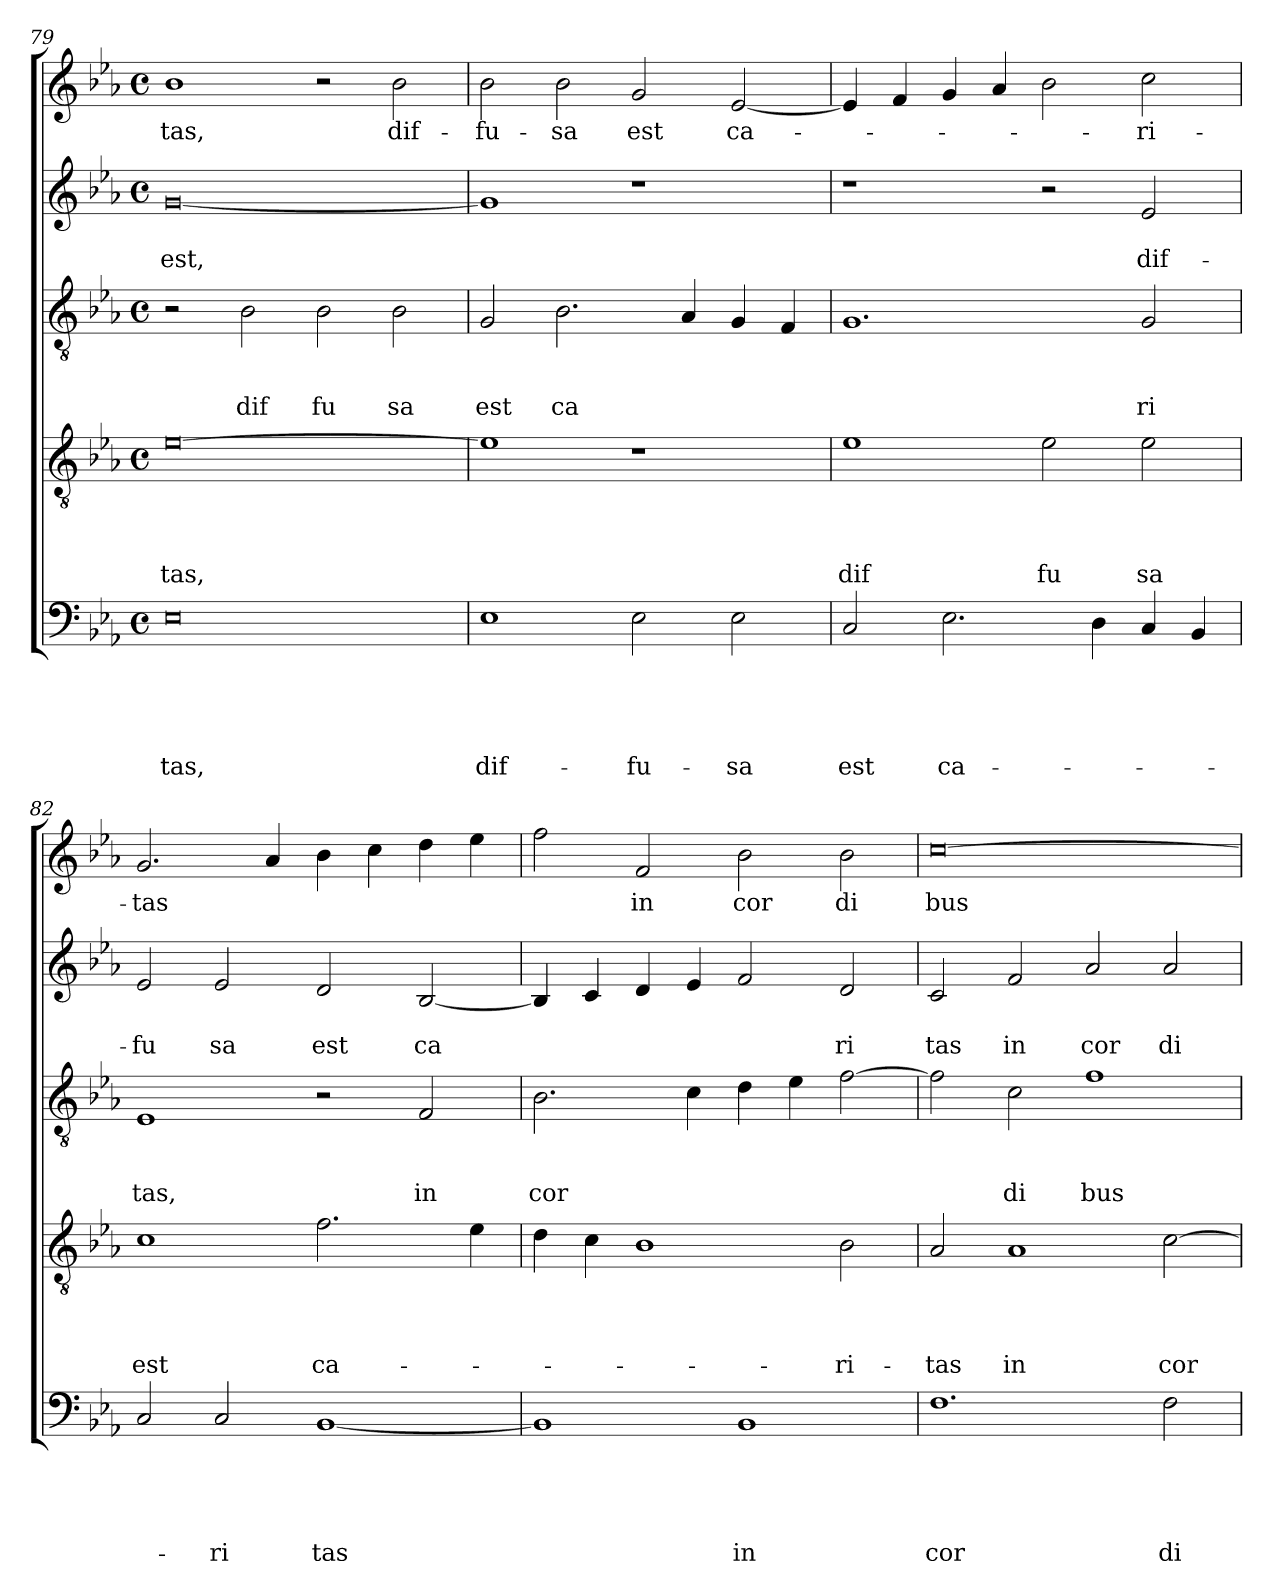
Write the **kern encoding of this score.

**kern	**text	**text	**text	**text	**text	**kern	**text	**text	**text	**text	**kern	**text	**text	**text	**kern	**text	**text	**kern	**text
*part5	*part5	*part5	*part5	*part5	*part5	*part4	*part4	*part4	*part4	*part4	*part3	*part3	*part3	*part3	*part2	*part2	*part2	*part1	*part1
*staff5	*staff5	*staff5	*staff5	*staff5	*staff5	*staff4	*staff4	*staff4	*staff4	*staff4	*staff3	*staff3	*staff3	*staff3	*staff2	*staff2	*staff2	*staff1	*staff1
*clefF4	*	*	*	*	*	*clefGv2	*	*	*	*	*clefGv2	*	*	*	*clefG2	*	*	*clefG2	*
*k[b-e-a-]	*	*	*	*	*	*k[b-e-a-]	*	*	*	*	*k[b-e-a-]	*	*	*	*k[b-e-a-]	*	*	*k[b-e-a-]	*
*E-:	*	*	*	*	*	*E-:	*	*	*	*	*E-:	*	*	*	*E-:	*	*	*E-:	*
*M4/4	*	*	*	*	*	*M4/4	*	*	*	*	*M4/4	*	*	*	*M4/4	*	*	*M4/4	*
*met(c)	*	*	*	*	*	*met(c)	*	*	*	*	*met(c)	*	*	*	*met(c)	*	*	*met(c)	*
=79	=79	=79	=79	=79	=79	=79	=79	=79	=79	=79	=79	=79	=79	=79	=79	=79	=79	=79	=79
!	!	!	!	!	!LO:LY:b	!	!	!	!	!LO:LY:b	!	!	!	!	!	!	!LO:LY:b	!	!LO:LY:b
0E-	.	.	.	.	-tas,	[>0e-	.	.	.	tas,	2r	.	.	.	[<0g	.	est,	1b-	-tas,
!	!	!	!	!	!	!	!	!	!	!	!	!	!	!LO:LY:b	!	!	!	!	!
.	.	.	.	.	.	.	.	.	.	.	2B-\	.	.	dif	.	.	.	.	.
!	!	!	!	!	!	!	!	!	!	!	!	!	!	!LO:LY:b	!	!	!	!	!
.	.	.	.	.	.	.	.	.	.	.	2B-\	.	.	fu	.	.	.	2r	.
!	!	!	!	!	!	!	!	!	!	!	!	!	!	!LO:LY:b	!	!	!	!	!LO:LY:b
.	.	.	.	.	.	.	.	.	.	.	2B-\	.	.	sa	.	.	.	2b-\	dif-
=80	=80	=80	=80	=80	=80	=80	=80	=80	=80	=80	=80	=80	=80	=80	=80	=80	=80	=80	=80
!	!	!	!	!	!LO:LY:b	!	!	!	!	!	!	!	!	!LO:LY:b	!	!	!	!	!LO:LY:b
1E-	.	.	.	.	dif-	1e-]	.	.	.	.	2G/	.	.	est	1g]	.	.	2b-\	-fu-
!	!	!	!	!	!	!	!	!	!	!	!	!	!	!LO:LY:b	!	!	!	!	!LO:LY:b
.	.	.	.	.	.	.	.	.	.	.	2.B-\	.	.	ca	.	.	.	2b-\	-sa
!	!	!	!	!	!LO:LY:b	!	!	!	!	!	!	!	!	!	!	!	!	!	!LO:LY:b
2E-\	.	.	.	.	-fu-	1r	.	.	.	.	.	.	.	.	1r	.	.	2g/	est
.	.	.	.	.	.	.	.	.	.	.	4A-/	.	.	.	.	.	.	.	.
!	!	!	!	!	!LO:LY:b	!	!	!	!	!	!	!	!	!	!	!	!	!	!LO:LY:b
2E-\	.	.	.	.	-sa	.	.	.	.	.	4G/	.	.	.	.	.	.	[<2e-/	ca-
.	.	.	.	.	.	.	.	.	.	.	4F/	.	.	.	.	.	.	.	.
=81	=81	=81	=81	=81	=81	=81	=81	=81	=81	=81	=81	=81	=81	=81	=81	=81	=81	=81	=81
!	!	!	!	!	!LO:LY:b	!	!	!	!	!LO:LY:b	!	!	!	!	!	!	!	!	!
2C/	.	.	.	.	est	1e-	.	.	.	dif	1.G	.	.	.	1r	.	.	4e-/]	.
.	.	.	.	.	.	.	.	.	.	.	.	.	.	.	.	.	.	4f/	.
!	!	!	!	!	!LO:LY:b	!	!	!	!	!	!	!	!	!	!	!	!	!	!
2.E-\	.	.	.	.	ca-	.	.	.	.	.	.	.	.	.	.	.	.	4g/	.
.	.	.	.	.	.	.	.	.	.	.	.	.	.	.	.	.	.	4a-/	.
!	!	!	!	!	!	!	!	!	!	!LO:LY:b	!	!	!	!	!	!	!	!	!
.	.	.	.	.	.	2e-\	.	.	.	fu	.	.	.	.	2r	.	.	2b-\	.
4D\	.	.	.	.	.	.	.	.	.	.	.	.	.	.	.	.	.	.	.
!	!	!	!	!	!	!	!	!	!	!LO:LY:b	!	!	!	!LO:LY:b	!	!	!LO:LY:b	!	!LO:LY:b
4C/	.	.	.	.	.	2e-\	.	.	.	sa	2G/	.	.	ri	2e-/	.	dif-	2cc\	-ri-
4BB-/	.	.	.	.	.	.	.	.	.	.	.	.	.	.	.	.	.	.	.
!!LO:LB:g=z
=82	=82	=82	=82	=82	=82	=82	=82	=82	=82	=82	=82	=82	=82	=82	=82	=82	=82	=82	=82
!	!	!	!	!	!	!	!	!	!	!LO:LY:b	!	!	!	!LO:LY:b	!	!	!LO:LY:b	!	!LO:LY:b
2C/	.	.	.	.	.	1c	.	.	.	est	1E-	.	.	tas,	2e-/	.	-fu	2.g/	-tas
!	!	!	!	!	!LO:LY:b	!	!	!	!	!	!	!	!	!	!	!	!LO:LY:b	!	!
2C/	.	.	.	.	-ri	.	.	.	.	.	.	.	.	.	2e-/	.	sa	.	.
.	.	.	.	.	.	.	.	.	.	.	.	.	.	.	.	.	.	4a-/	.
!	!	!	!	!	!LO:LY:b	!	!	!	!	!LO:LY:b	!	!	!	!	!	!	!LO:LY:b	!	!
[<1BB-	.	.	.	.	tas	2.f\	.	.	.	ca-	2r	.	.	.	2d/	.	est	4b-\	.
.	.	.	.	.	.	.	.	.	.	.	.	.	.	.	.	.	.	4cc\	.
!	!	!	!	!	!	!	!	!	!	!	!	!	!	!LO:LY:b	!	!	!LO:LY:b	!	!
.	.	.	.	.	.	.	.	.	.	.	2F/	.	.	in	[<2B-/	.	ca	4dd\	.
.	.	.	.	.	.	4e-\	.	.	.	.	.	.	.	.	.	.	.	4ee-\	.
=83	=83	=83	=83	=83	=83	=83	=83	=83	=83	=83	=83	=83	=83	=83	=83	=83	=83	=83	=83
!	!	!	!	!	!	!	!	!	!	!	!	!	!	!LO:LY:b	!	!	!	!	!
1BB-]	.	.	.	.	.	4d\	.	.	.	.	2.B-\	.	.	cor	4B-/]	.	.	2ff\	.
.	.	.	.	.	.	4c\	.	.	.	.	.	.	.	.	4c/	.	.	.	.
!	!	!	!	!	!	!	!	!	!	!	!	!	!	!	!	!	!	!	!LO:LY:b
.	.	.	.	.	.	1B-	.	.	.	.	.	.	.	.	4d/	.	.	2f/	in
.	.	.	.	.	.	.	.	.	.	.	4c\	.	.	.	4e-/	.	.	.	.
!	!	!	!	!	!LO:LY:b	!	!	!	!	!	!	!	!	!	!	!	!	!	!LO:LY:b
1BB-	.	.	.	.	in	.	.	.	.	.	4d\	.	.	.	2f/	.	.	2b-\	cor
.	.	.	.	.	.	.	.	.	.	.	4e-\	.	.	.	.	.	.	.	.
!	!	!	!	!	!	!	!	!	!	!LO:LY:b	!	!	!	!	!	!	!LO:LY:b	!	!LO:LY:b
.	.	.	.	.	.	2B-\	.	.	.	-ri-	[>2f\	.	.	.	2d/	.	ri	2b-\	di
=84	=84	=84	=84	=84	=84	=84	=84	=84	=84	=84	=84	=84	=84	=84	=84	=84	=84	=84	=84
!	!	!	!	!	!LO:LY:b	!	!	!	!	!LO:LY:b	!	!	!	!	!	!	!LO:LY:b	!	!LO:LY:b
1.F	.	.	.	.	cor	2A-/	.	.	.	-tas	2f\]	.	.	.	2c/	.	tas	[>0cc	bus
!	!	!	!	!	!	!	!	!	!	!LO:LY:b	!	!	!	!LO:LY:b	!	!	!LO:LY:b	!	!
.	.	.	.	.	.	1A-	.	.	.	in	2c\	.	.	di	2f/	.	in	.	.
!	!	!	!	!	!	!	!	!	!	!	!	!	!	!LO:LY:b	!	!	!LO:LY:b	!	!
.	.	.	.	.	.	.	.	.	.	.	1f	.	.	bus	2a-/	.	cor	.	.
!	!	!	!	!	!LO:LY:b	!	!	!	!	!LO:LY:b	!	!	!	!	!	!	!LO:LY:b	!	!
2F\	.	.	.	.	di	[>2c\	.	.	.	cor-	.	.	.	.	2a-/	.	di	.	.
=	=	=	=	=	=	=	=	=	=	=	=	=	=	=	=	=	=	=	=
*-	*-	*-	*-	*-	*-	*-	*-	*-	*-	*-	*-	*-	*-	*-	*-	*-	*-	*-	*-
